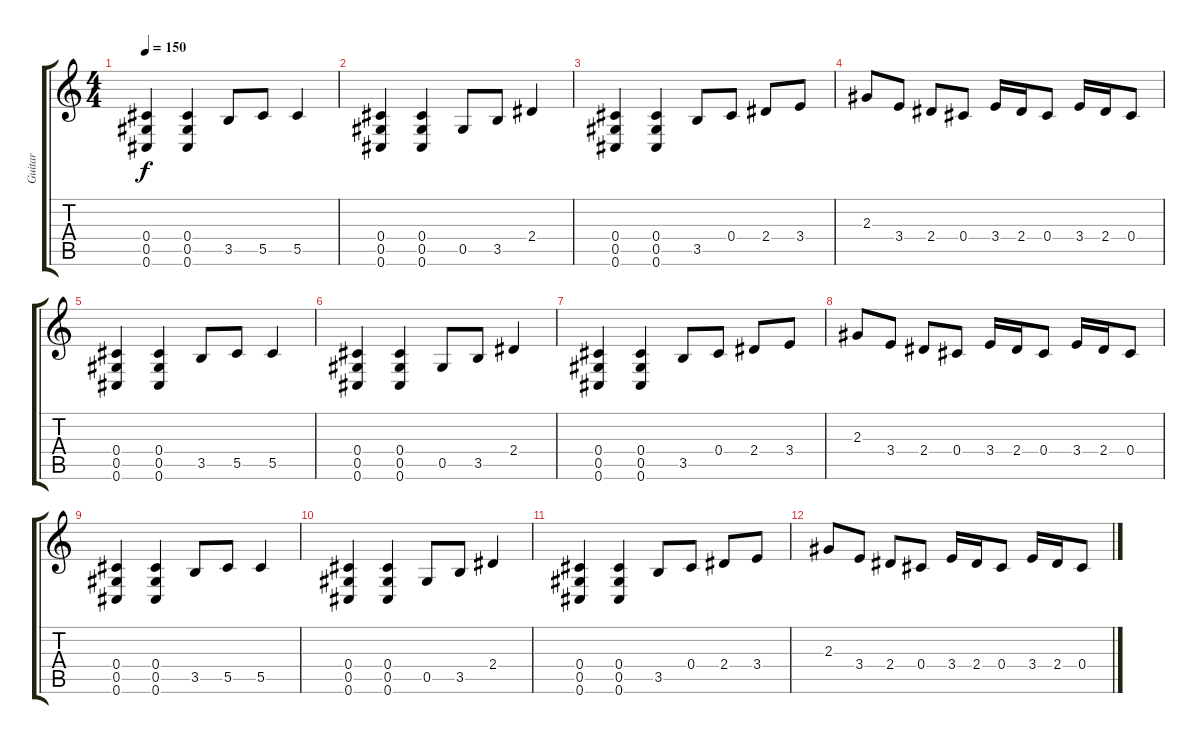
\track ("Guitar" "Guitar") {instrument electricguitarclean}
\staff {score tabs}
\tuning (Eb4 Bb3 Gb3 Db3 Ab2 Db2) {hide}
\ts (4 4)
\tempo 150
\clef g2
\ks c
(0.4 0.5 0.6).4{dy f} (0.4 0.5 0.6).4 3.5.8 5.5.8 5.5.4 |
(0.4 0.5 0.6).4 (0.4 0.5 0.6).4 0.5.8 3.5.8 2.4.4 |
(0.4 0.5 0.6).4 (0.4 0.5 0.6).4 3.5.8 0.4.8 2.4.8 3.4.8 |
2.3.8 3.4.8 2.4.8 0.4.8 3.4.16 2.4.16 0.4.8 3.4.16 2.4.16 0.4.8 |
(0.4 0.5 0.6).4 (0.4 0.5 0.6).4 3.5.8 5.5.8 5.5.4 |
(0.4 0.5 0.6).4 (0.4 0.5 0.6).4 0.5.8 3.5.8 2.4.4 |
(0.4 0.5 0.6).4 (0.4 0.5 0.6).4 3.5.8 0.4.8 2.4.8 3.4.8 |
2.3.8 3.4.8 2.4.8 0.4.8 3.4.16 2.4.16 0.4.8 3.4.16 2.4.16 0.4.8 |
(0.4 0.5 0.6).4 (0.4 0.5 0.6).4 3.5.8 5.5.8 5.5.4 |
(0.4 0.5 0.6).4 (0.4 0.5 0.6).4 0.5.8 3.5.8 2.4.4 |
(0.4 0.5 0.6).4 (0.4 0.5 0.6).4 3.5.8 0.4.8 2.4.8 3.4.8 |
2.3.8 3.4.8 2.4.8 0.4.8 3.4.16 2.4.16 0.4.8 3.4.16 2.4.16 0.4.8
